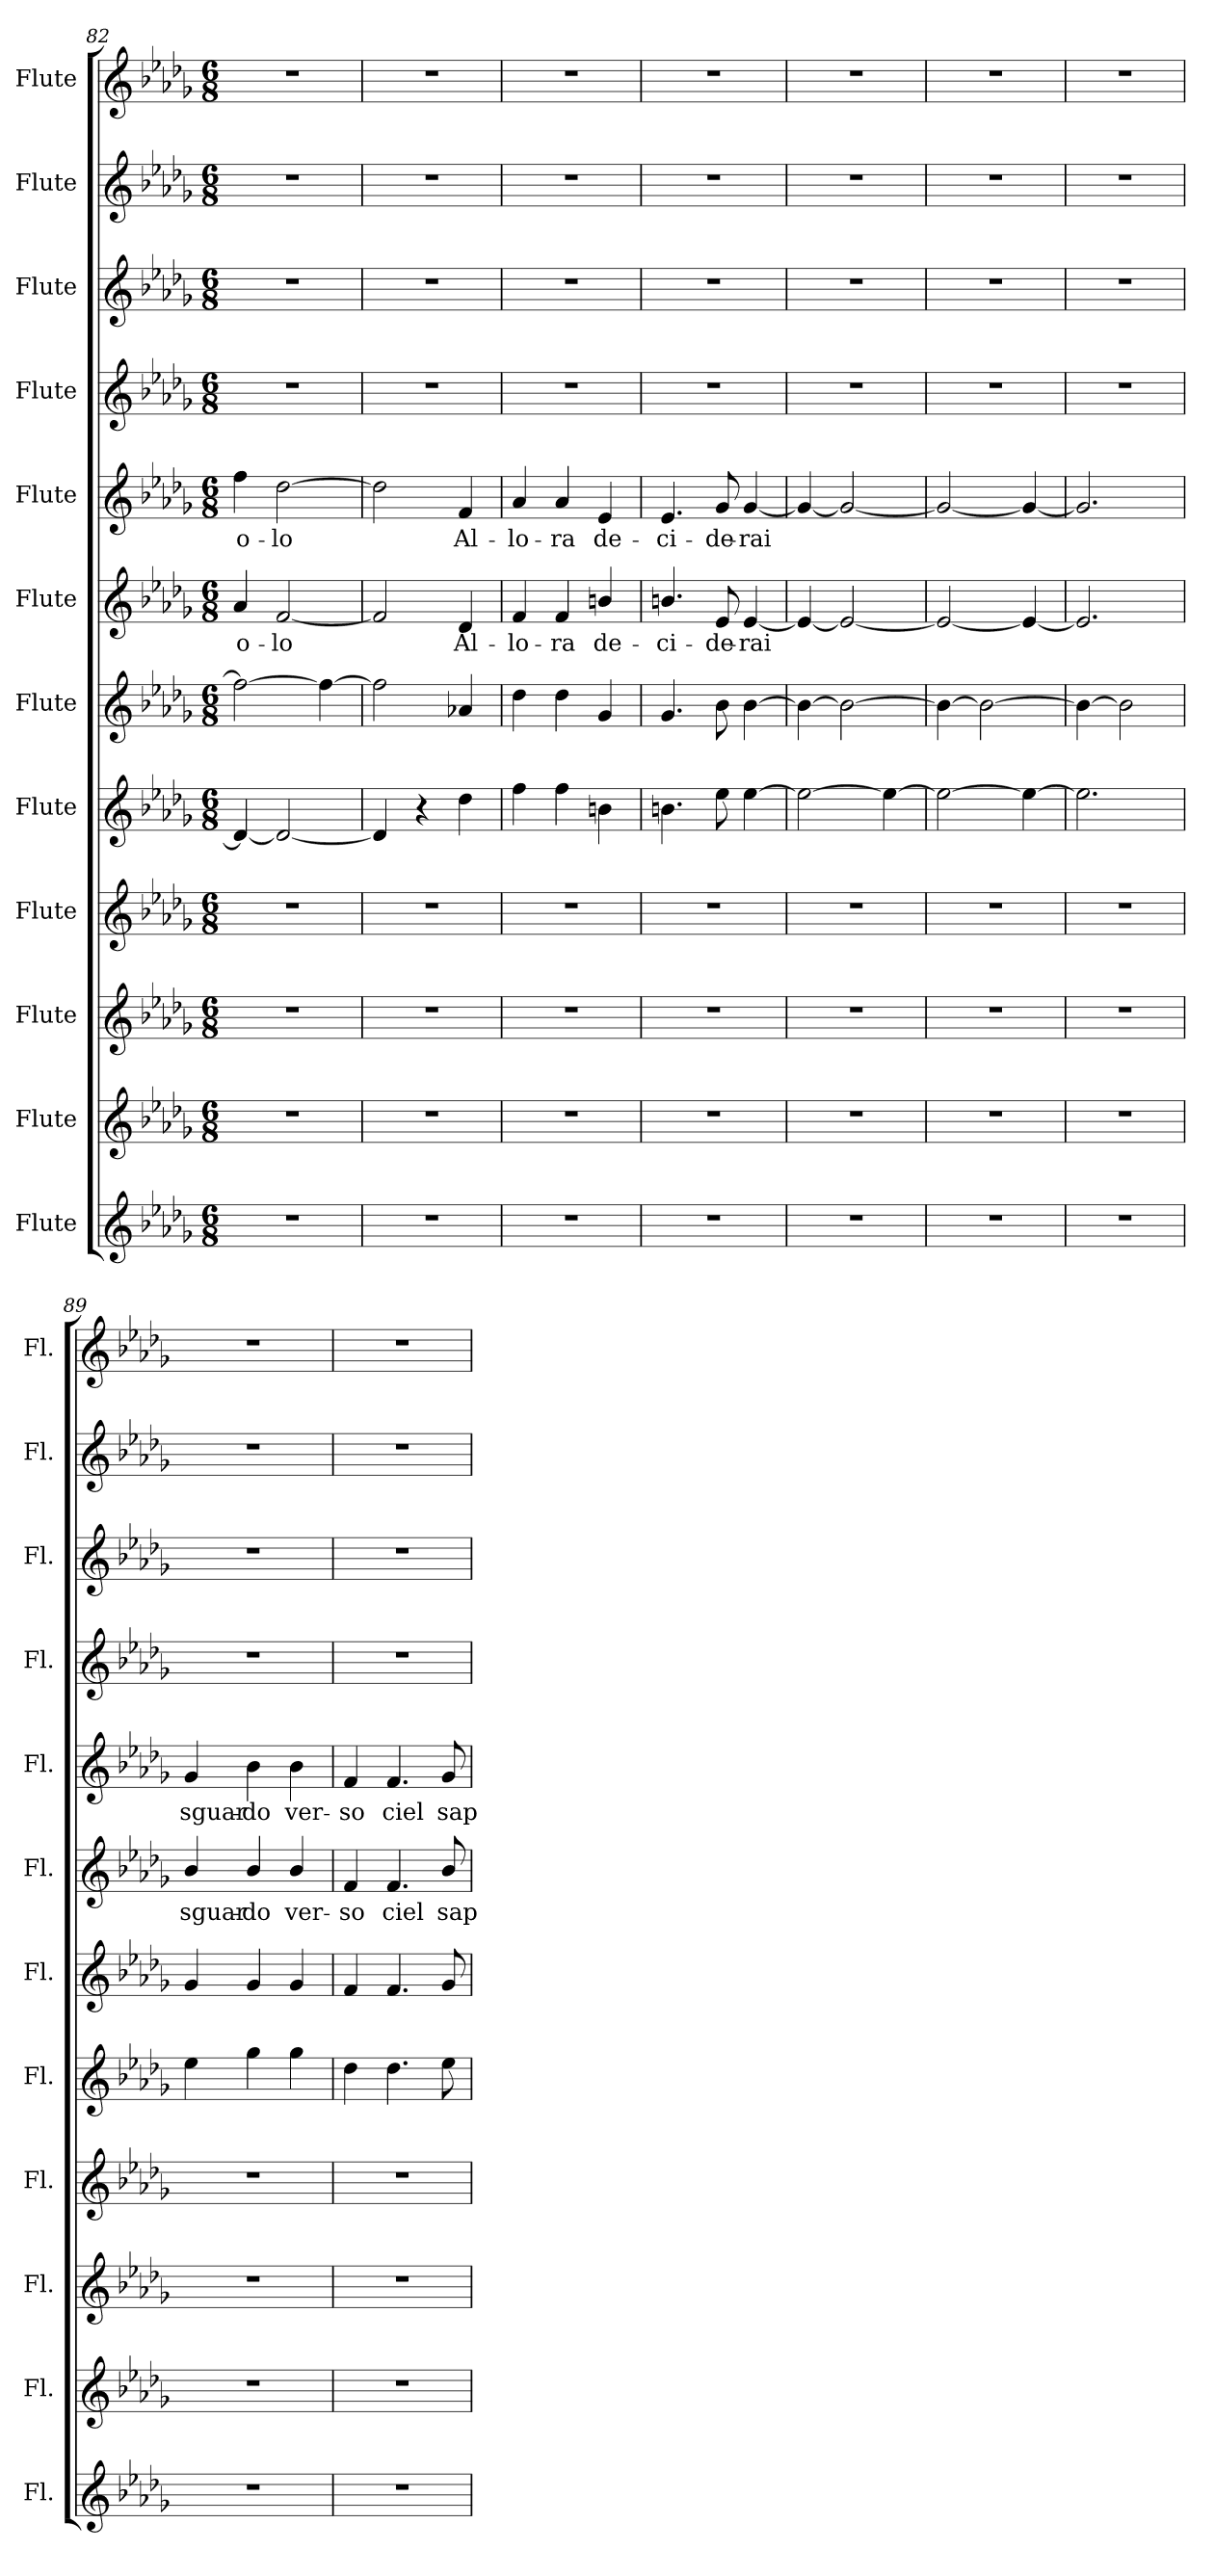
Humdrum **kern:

**kern	**kern	**kern	**kern	**kern	**kern	**kern	**text	**kern	**text	**kern	**kern	**kern	**kern
*part12	*part11	*part10	*part9	*part8	*part7	*part6	*part6	*part5	*part5	*part4	*part3	*part2	*part1
*staff12	*staff11	*staff10	*staff9	*staff8	*staff7	*staff6	*staff6	*staff5	*staff5	*staff4	*staff3	*staff2	*staff1
*I"Flute	*I"Flute	*I"Flute	*I"Flute	*I"Flute	*I"Flute	*I"Flute	*	*I"Flute	*	*I"Flute	*I"Flute	*I"Flute	*I"Flute
*I'Fl.	*I'Fl.	*I'Fl.	*I'Fl.	*I'Fl.	*I'Fl.	*I'Fl.	*	*I'Fl.	*	*I'Fl.	*I'Fl.	*I'Fl.	*I'Fl.
*clefG2	*clefG2	*clefG2	*clefG2	*clefG2	*clefG2	*clefG2	*	*clefG2	*	*clefG2	*clefG2	*clefG2	*clefG2
*k[b-e-a-d-g-]	*k[b-e-a-d-g-]	*k[b-e-a-d-g-]	*k[b-e-a-d-g-]	*k[b-e-a-d-g-]	*k[b-e-a-d-g-]	*k[b-e-a-d-g-]	*	*k[b-e-a-d-g-]	*	*k[b-e-a-d-g-]	*k[b-e-a-d-g-]	*k[b-e-a-d-g-]	*k[b-e-a-d-g-]
*M6/8	*M6/8	*M6/8	*M6/8	*M6/8	*M6/8	*M6/8	*	*M6/8	*	*M6/8	*M6/8	*M6/8	*M6/8
=82	=82	=82	=82	=82	=82	=82	=82	=82	=82	=82	=82	=82	=82
2.r	2.r	2.r	2.r	4d-/_	2ff\_	4a-/	-o-	4ff\	-o-	2.r	2.r	2.r	2.r
.	.	.	.	2d-/_	.	[2f/	-lo	[2dd-\	-lo	.	.	.	.
.	.	.	.	.	4ff\_	.	.	.	.	.	.	.	.
=83	=83	=83	=83	=83	=83	=83	=83	=83	=83	=83	=83	=83	=83
2.r	2.r	2.r	2.r	4d-/]	2ff\]	2f/]	.	2dd-\]	.	2.r	2.r	2.r	2.r
.	.	.	.	4r	.	.	.	.	.	.	.	.	.
.	.	.	.	4dd-\	4a-X/	4d-/	Al-	4f/	Al-	.	.	.	.
=84	=84	=84	=84	=84	=84	=84	=84	=84	=84	=84	=84	=84	=84
2.r	2.r	2.r	2.r	4ff\	4dd-\	4f/	-lo-	4a-/	-lo-	2.r	2.r	2.r	2.r
.	.	.	.	4ff\	4dd-\	4f/	-ra	4a-/	-ra	.	.	.	.
.	.	.	.	4bn\	4g-/	4bn/	de-	4e-/	de-	.	.	.	.
=85	=85	=85	=85	=85	=85	=85	=85	=85	=85	=85	=85	=85	=85
2.r	2.r	2.r	2.r	4.bn\	4.g-/	4.bn/	-ci-	4.e-/	-ci-	2.r	2.r	2.r	2.r
.	.	.	.	8ee-\	8b-\	8e-/	-de-	8g-/	-de-	.	.	.	.
.	.	.	.	[4ee-\	[4b-\	[4e-/	-rai	[4g-/	-rai	.	.	.	.
=86	=86	=86	=86	=86	=86	=86	=86	=86	=86	=86	=86	=86	=86
2.r	2.r	2.r	2.r	2ee-\_	4b-\_	4e-/_	.	4g-/_	.	2.r	2.r	2.r	2.r
.	.	.	.	.	2b-\_	2e-/_	.	2g-/_	.	.	.	.	.
.	.	.	.	4ee-\_	.	.	.	.	.	.	.	.	.
=87	=87	=87	=87	=87	=87	=87	=87	=87	=87	=87	=87	=87	=87
2.r	2.r	2.r	2.r	2ee-\_	4b-\_	2e-/_	.	2g-/_	.	2.r	2.r	2.r	2.r
.	.	.	.	.	2b-\_	.	.	.	.	.	.	.	.
.	.	.	.	4ee-\_	.	4e-/_	.	4g-/_	.	.	.	.	.
!!LO:PB:g=z
=88	=88	=88	=88	=88	=88	=88	=88	=88	=88	=88	=88	=88	=88
2.r	2.r	2.r	2.r	2.ee-\]	4b-\_	2.e-/]	.	2.g-/]	.	2.r	2.r	2.r	2.r
.	.	.	.	.	2b-\]	.	.	.	.	.	.	.	.
=89	=89	=89	=89	=89	=89	=89	=89	=89	=89	=89	=89	=89	=89
2.r	2.r	2.r	2.r	4ee-\	4g-/	4b-/	sguar-	4g-/	sguar-	2.r	2.r	2.r	2.r
.	.	.	.	4gg-\	4g-/	4b-/	-do	4b-\	-do	.	.	.	.
.	.	.	.	4gg-\	4g-/	4b-/	ver-	4b-\	ver-	.	.	.	.
=90	=90	=90	=90	=90	=90	=90	=90	=90	=90	=90	=90	=90	=90
2.r	2.r	2.r	2.r	4dd-\	4f/	4f/	-so	4f/	-so	2.r	2.r	2.r	2.r
.	.	.	.	4.dd-\	4.f/	4.f/	ciel	4.f/	ciel	.	.	.	.
.	.	.	.	8ee-\	8g-/	8b-/	sap-	8g-/	sap-	.	.	.	.
=	=	=	=	=	=	=	=	=	=	=	=	=	=
*-	*-	*-	*-	*-	*-	*-	*-	*-	*-	*-	*-	*-	*-
